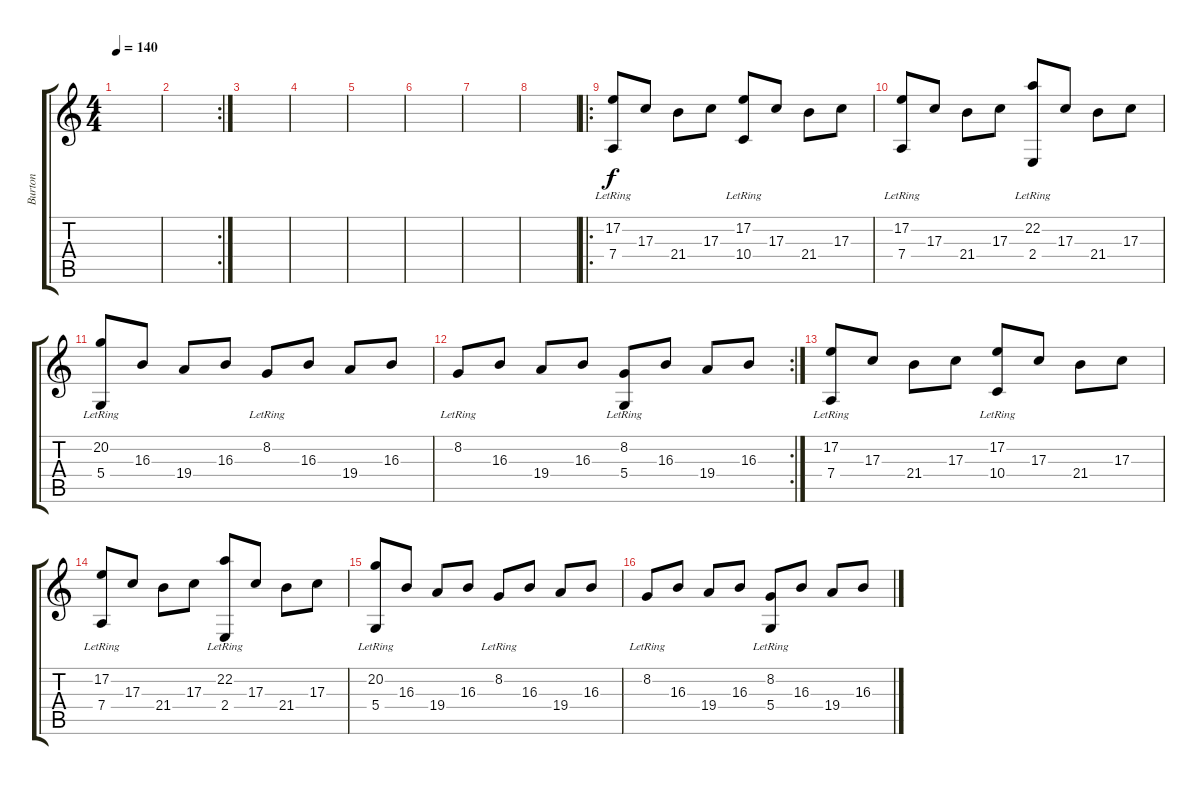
\track ("Burton" "Burton") {instrument acousticgrandpiano}
\staff {score tabs}
\tuning (E4 B3 G3 D3 A2 E2) {hide}
\ts (4 4)
\tempo 140
\clef g2
\ks c
|
\rc 2
|
|
|
|
|
|
|
\ro
(17.2{lr} 7.4{lr}).8 17.3.8 21.4.8 17.3.8 (17.2{lr} 10.4{lr}).8 17.3.8 21.4.8 17.3.8 |
(17.2{lr} 7.4{lr}).8 17.3.8 21.4.8 17.3.8 (22.2{lr} 2.4{lr}).8 17.3.8 21.4.8 17.3.8 |
(20.2{lr} 5.4{lr}).8 16.3.8 19.4.8 16.3.8 8.2{lr}.8 16.3.8 19.4.8 16.3.8 |
\rc 2
8.2{lr}.8 16.3.8 19.4.8 16.3.8 (8.2{lr} 5.4{lr}).8 16.3.8 19.4.8 16.3.8 |
(17.2{lr} 7.4{lr}).8 17.3.8 21.4.8 17.3.8 (17.2{lr} 10.4{lr}).8 17.3.8 21.4.8 17.3.8 |
(17.2{lr} 7.4{lr}).8 17.3.8 21.4.8 17.3.8 (22.2{lr} 2.4{lr}).8 17.3.8 21.4.8 17.3.8 |
(20.2{lr} 5.4{lr}).8 16.3.8 19.4.8 16.3.8 8.2{lr}.8 16.3.8 19.4.8 16.3.8 |
8.2{lr}.8 16.3.8 19.4.8 16.3.8 (8.2{lr} 5.4{lr}).8 16.3.8 19.4.8 16.3.8
